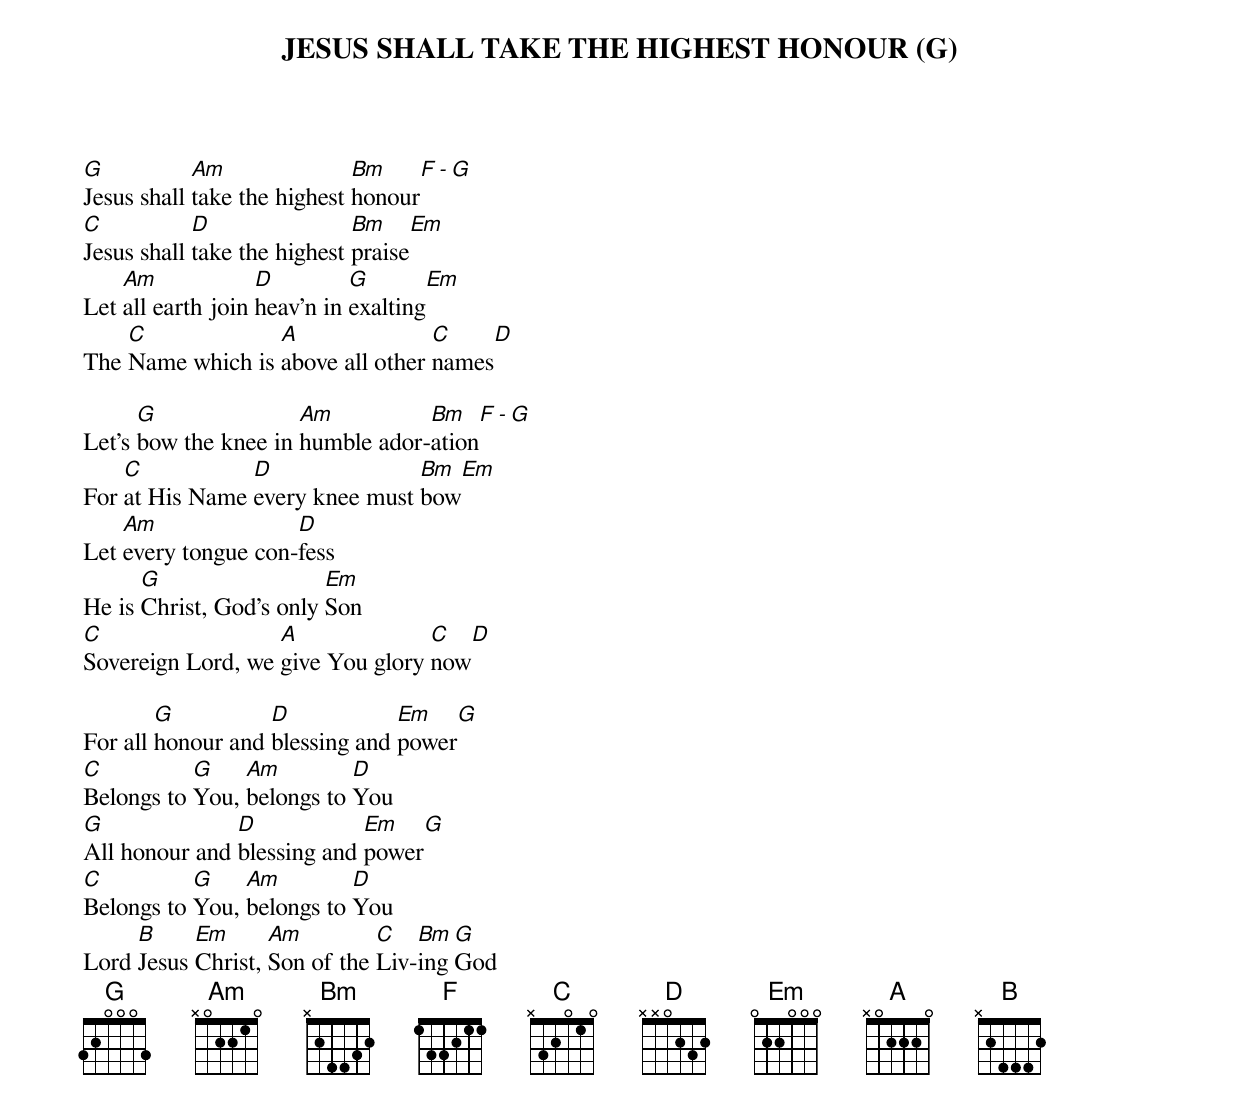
JESUS SHALL TAKE THE HIGHEST HONOUR (G)

G           Am               Bm     F - G
Jesus shall take the highest honour
C           D                Bm     Em
Jesus shall take the highest praise
    Am             D         G        Em
Let all earth join heav'n in exalting
    C             A               C     D
The Name which is above all other names

      G               Am          Bm    F - G
Let's bow the knee in humble ador-ation
    C           D               Bm   Em
For at His Name every knee must bow
    Am               D
Let every tongue con-fess
      G                  Em
He is Christ, God's only Son
C                  A              C    D
Sovereign Lord, we give You glory now

        G          D            Em     G
For all honour and blessing and power
C          G    Am         D
Belongs to You, belongs to You
G              D            Em    G
All honour and blessing and power
C          G    Am         D
Belongs to You, belongs to You
     B     Em      Am         C   Bm  G
Lord Jesus Christ, Son of the Liv-ing God
